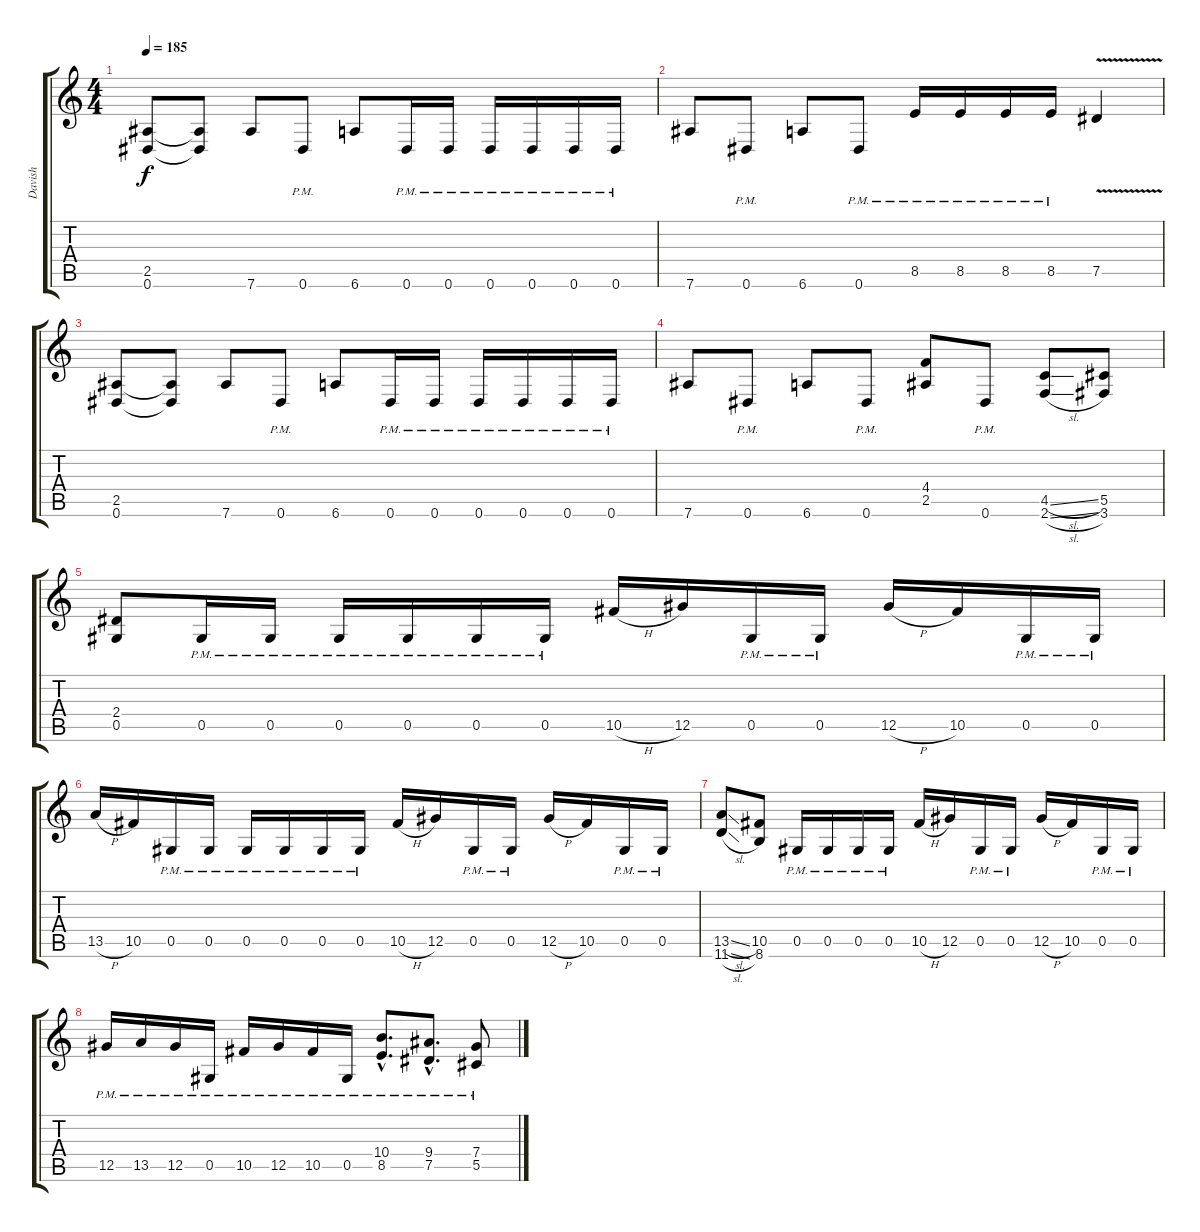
\track ("Davish" "Davish") {instrument overdrivenguitar}
\staff {score tabs}
\tuning (Eb4 Bb3 Gb3 Db3 Ab2 Eb2) {hide}
\ts (4 4)
\tempo 185
\clef g2
\ks c
(2.5 0.6).8{dy f} (2.5{t} 0.6{t}).8 7.6.8 0.6{pm}.8 6.6.8 0.6{pm}.16 0.6{pm}.16 0.6{pm}.16 0.6{pm}.16 0.6{pm}.16 0.6{pm}.16 |
7.6.8 0.6{pm}.8 6.6.8 0.6{pm}.8 8.5{pm}.16 8.5{pm}.16 8.5{pm}.16 8.5{pm}.16 7.5{v}.4 |
(2.5 0.6).8 (2.5{t} 0.6{t}).8 7.6.8 0.6{pm}.8 6.6.8 0.6{pm}.16 0.6{pm}.16 0.6{pm}.16 0.6{pm}.16 0.6{pm}.16 0.6{pm}.16 |
7.6.8 0.6{pm}.8 6.6.8 0.6{pm}.8 (4.4 2.5).8 0.6{pm}.8 (4.5{sl} 2.6{sl}).8 (5.5 3.6).8 |
(2.4 0.5).8 0.5{pm}.16 0.5{pm}.16 0.5{pm}.16 0.5{pm}.16 0.5{pm}.16 0.5{pm}.16 10.5{h}.16 12.5.16 0.5{pm}.16 0.5{pm}.16 12.5{h}.16 10.5.16 0.5{pm}.16 0.5{pm}.16 |
13.5{h}.16 10.5.16 0.5{pm}.16 0.5{pm}.16 0.5{pm}.16 0.5{pm}.16 0.5{pm}.16 0.5{pm}.16 10.5{h}.16 12.5.16 0.5{pm}.16 0.5{pm}.16 12.5{h}.16 10.5.16 0.5{pm}.16 0.5{pm}.16 |
(13.5{sl} 11.6{sl}).8 (10.5 8.6).8 0.5{pm}.16 0.5{pm}.16 0.5{pm}.16 0.5{pm}.16 10.5{h}.16 12.5.16 0.5{pm}.16 0.5{pm}.16 12.5{h}.16 10.5.16 0.5{pm}.16 0.5{pm}.16 |
12.5{pm}.16 13.5{pm}.16 12.5{pm}.16 0.5{pm}.16 10.5{pm}.16 12.5{pm}.16 10.5{pm}.16 0.5{pm}.16 (10.4{hac pm} 8.5{hac pm}).8{d} (9.4{hac pm} 7.5{hac pm}).8{d} (7.4{pm} 5.5{pm}).8
